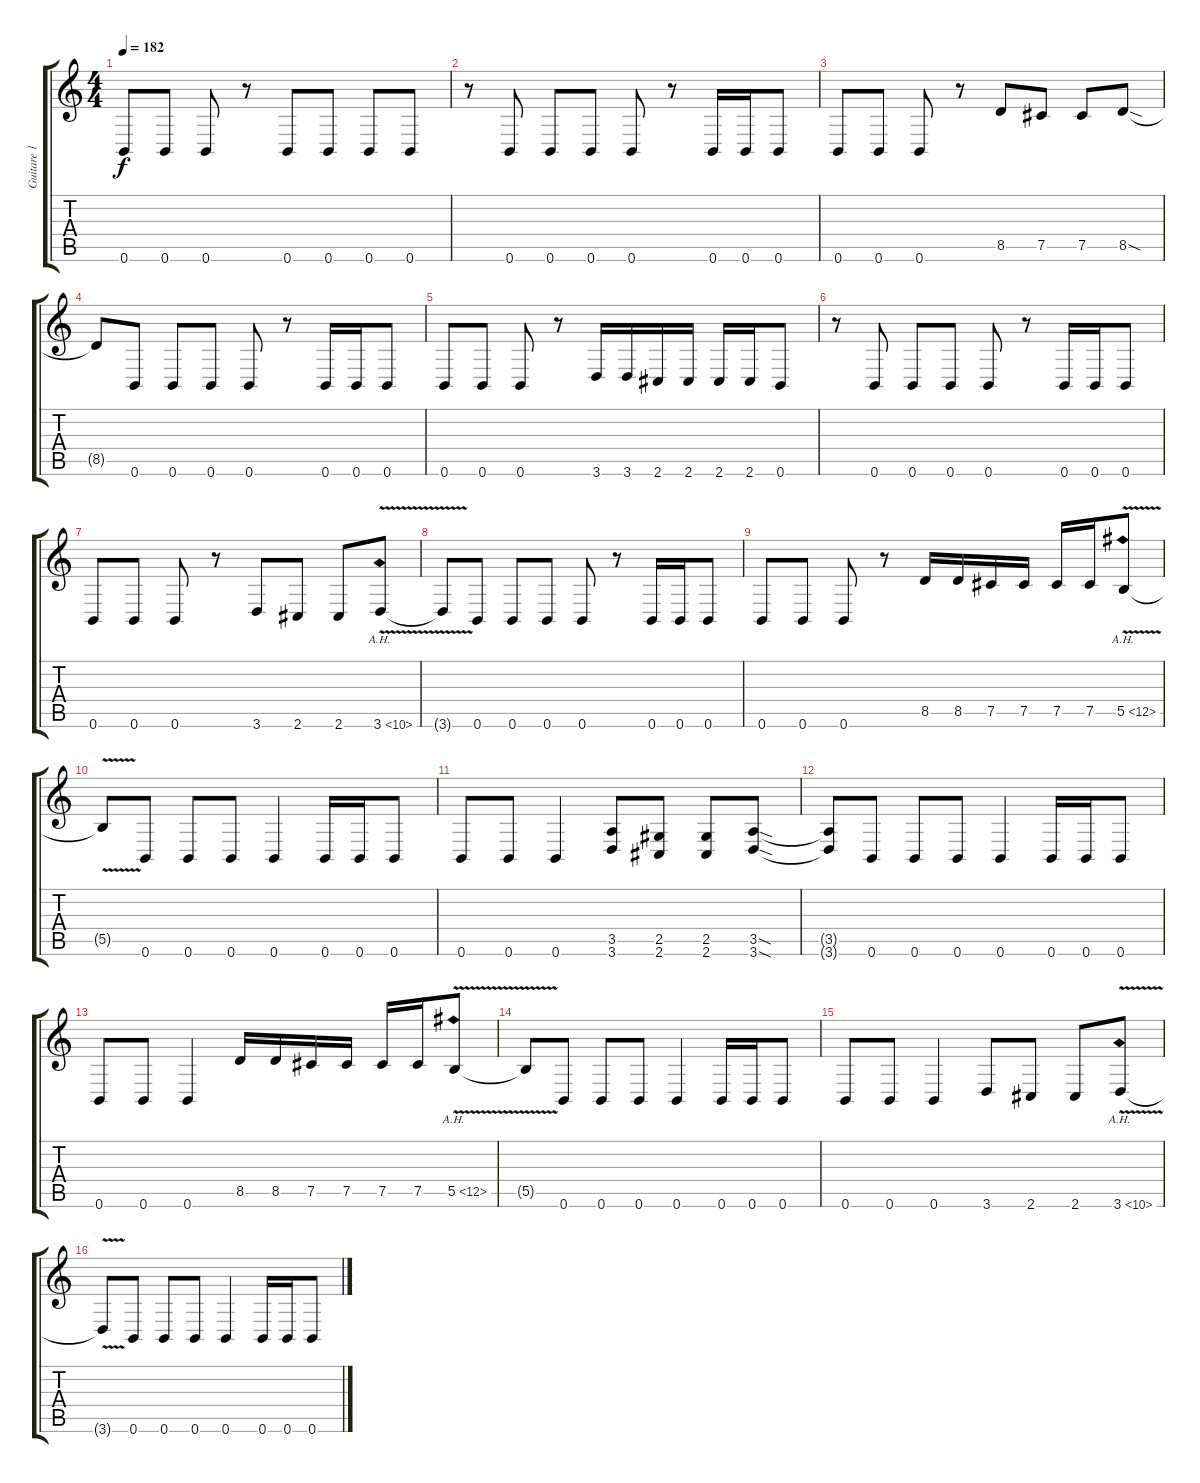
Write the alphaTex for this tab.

\track ("Guitare 1" "Guitare 1") {instrument distortionguitar}
\staff {score tabs}
\tuning (Db4 Ab3 E3 B2 Gb2 B1) {hide}
\ts (4 4)
\tempo 182
\clef g2
\ks c
0.6.8{dy f} 0.6.8 0.6.8 r.8 0.6.8 0.6.8 0.6.8 0.6.8 |
r.8 0.6.8 0.6.8 0.6.8 0.6.8 r.8 0.6.16 0.6.16 0.6.8 |
0.6.8 0.6.8 0.6.8 r.8 8.5.8 7.5.8 7.5.8 8.5{sod}.8 |
8.5{t}.8 0.6.8 0.6.8 0.6.8 0.6.8 r.8 0.6.16 0.6.16 0.6.8 |
0.6.8 0.6.8 0.6.8 r.8 3.6.16 3.6.16 2.6.16 2.6.16 2.6.16 2.6.16 0.6.8 |
r.8 0.6.8 0.6.8 0.6.8 0.6.8 r.8 0.6.16 0.6.16 0.6.8 |
0.6.8 0.6.8 0.6.8 r.8 3.6.8 2.6.8 2.6.8 3.6{ah 7 v}.8 |
3.6{t}.8 0.6.8 0.6.8 0.6.8 0.6.8 r.8 0.6.16 0.6.16 0.6.8 |
0.6.8 0.6.8 0.6.8 r.8 8.5.16 8.5.16 7.5.16 7.5.16 7.5.16 7.5.16 5.5{ah 7 v}.8 |
5.5{t}.8 0.6.8 0.6.8 0.6.8 0.6.4 0.6.16 0.6.16 0.6.8 |
0.6.8 0.6.8 0.6.4 (3.5 3.6).8 (2.5 2.6).8 (2.5 2.6).8 (3.5{sod} 3.6{sod}).8 |
(3.5{t} 3.6{t}).8 0.6.8 0.6.8 0.6.8 0.6.4 0.6.16 0.6.16 0.6.8 |
0.6.8 0.6.8 0.6.4 8.5.16 8.5.16 7.5.16 7.5.16 7.5.16 7.5.16 5.5{ah 7 v}.8 |
5.5{t}.8 0.6.8 0.6.8 0.6.8 0.6.4 0.6.16 0.6.16 0.6.8 |
0.6.8 0.6.8 0.6.4 3.6.8 2.6.8 2.6.8 3.6{ah 7 v}.8 |
3.6{t}.8 0.6.8 0.6.8 0.6.8 0.6.4 0.6.16 0.6.16 0.6.8
